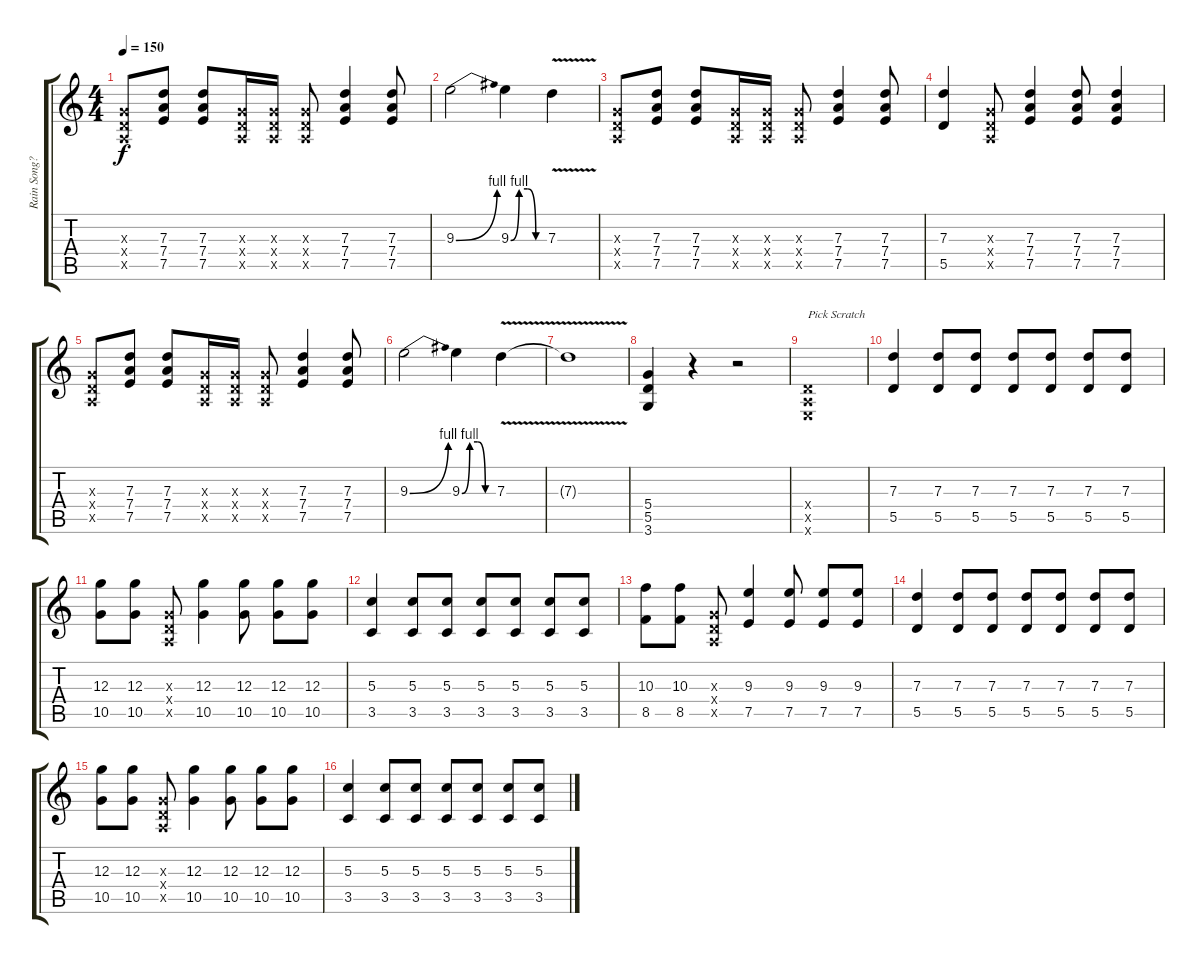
\track ("Rain Song????Pain(???)" "Rain Song?") {instrument acousticguitarsteel}
\staff {score tabs}
\tuning (E4 B3 G3 D3 A2 E2) {hide}
\ts (4 4)
\tempo 150
\clef g2
\ks c
(0.3{x} 0.4{x} 0.5{x}).8{dy f} (7.3 7.4 7.5).8 (7.3 7.4 7.5).8 (0.3{x} 0.4{x} 0.5{x}).16 (0.3{x} 0.4{x} 0.5{x}).16 (0.3{x} 0.4{x} 0.5{x}).8 (7.3 7.4 7.5).4 (7.3 7.4 7.5).8 |
9.3{be (bend 0 0 60 4)}.2 9.3{be (custom 0 0 15 4 30 4 45 0 60 0)}.4 7.3{v}.4 |
(0.3{x} 0.4{x} 0.5{x}).8 (7.3 7.4 7.5).8 (7.3 7.4 7.5).8 (0.3{x} 0.4{x} 0.5{x}).16 (0.3{x} 0.4{x} 0.5{x}).16 (0.3{x} 0.4{x} 0.5{x}).8 (7.3 7.4 7.5).4 (7.3 7.4 7.5).8 |
(7.3 5.5).4 (0.3{x} 0.4{x} 0.5{x}).8 (7.3 7.4 7.5).4 (7.3 7.4 7.5).8 (7.3 7.4 7.5).4 |
(0.3{x} 0.4{x} 0.5{x}).8 (7.3 7.4 7.5).8 (7.3 7.4 7.5).8 (0.3{x} 0.4{x} 0.5{x}).16 (0.3{x} 0.4{x} 0.5{x}).16 (0.3{x} 0.4{x} 0.5{x}).8 (7.3 7.4 7.5).4 (7.3 7.4 7.5).8 |
9.3{be (bend 0 0 60 4)}.2 9.3{be (custom 0 0 15 4 30 4 45 0 60 0)}.4 7.3{v}.4 |
7.3{t}.1 |
(5.4 5.5 3.6).4 r.4 r.2 |
(0.4{x} 0.5{x} 0.6{x}).1{txt "Pick Scratch"} |
(7.3 5.5).4 (7.3 5.5).8 (7.3 5.5).8 (7.3 5.5).8 (7.3 5.5).8 (7.3 5.5).8 (7.3 5.5).8 |
(12.3 10.5).8 (12.3 10.5).8 (0.3{x} 0.4{x} 0.5{x}).8 (12.3 10.5).4 (12.3 10.5).8 (12.3 10.5).8 (12.3 10.5).8 |
(5.3 3.5).4 (5.3 3.5).8 (5.3 3.5).8 (5.3 3.5).8 (5.3 3.5).8 (5.3 3.5).8 (5.3 3.5).8 |
(10.3 8.5).8 (10.3 8.5).8 (0.3{x} 0.4{x} 0.5{x}).8 (9.3 7.5).4 (9.3 7.5).8 (9.3 7.5).8 (9.3 7.5).8 |
(7.3 5.5).4 (7.3 5.5).8 (7.3 5.5).8 (7.3 5.5).8 (7.3 5.5).8 (7.3 5.5).8 (7.3 5.5).8 |
(12.3 10.5).8 (12.3 10.5).8 (0.3{x} 0.4{x} 0.5{x}).8 (12.3 10.5).4 (12.3 10.5).8 (12.3 10.5).8 (12.3 10.5).8 |
(5.3 3.5).4 (5.3 3.5).8 (5.3 3.5).8 (5.3 3.5).8 (5.3 3.5).8 (5.3 3.5).8 (5.3 3.5).8
